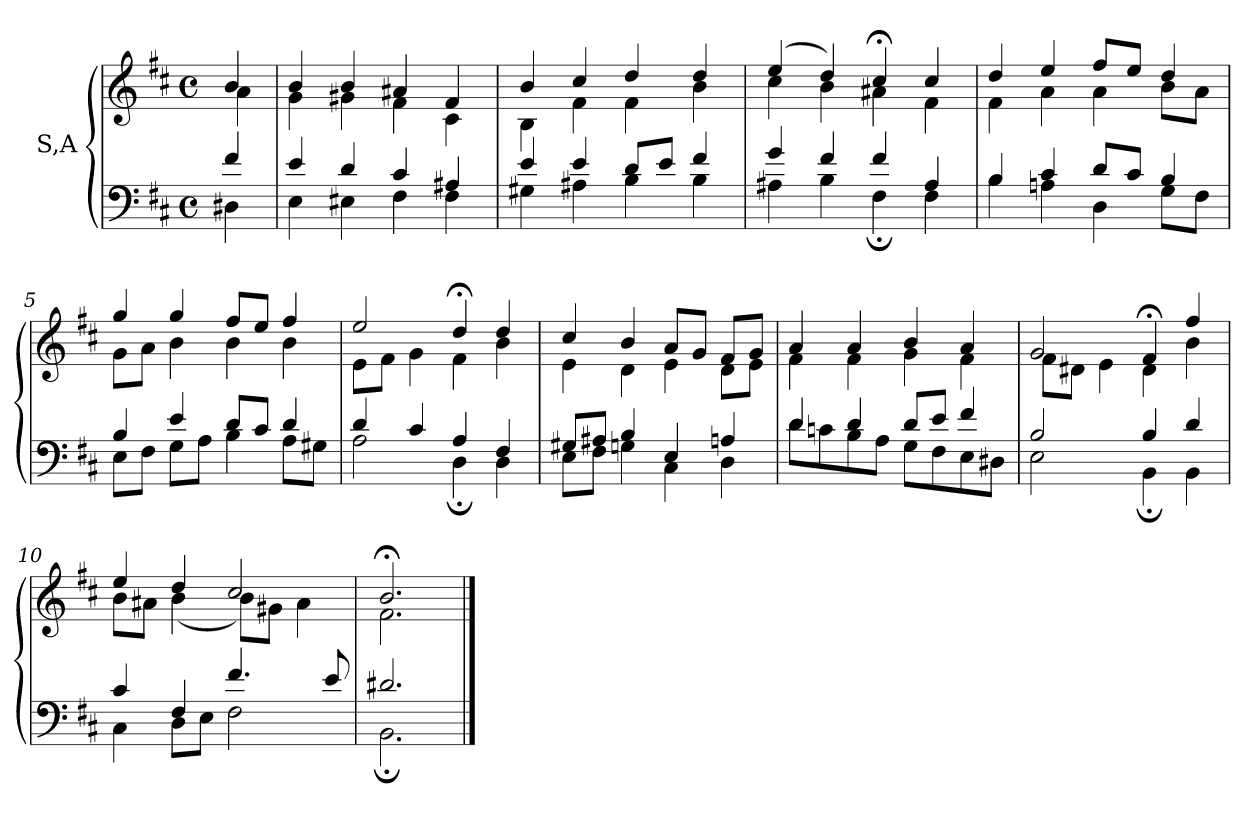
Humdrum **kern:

**kern	**kern
*part1	*part1
*staff2	*staff1
*I"S,A	*
!!LO:LB:g=z
*clefF4	*clefG2
*k[f#c#]	*k[f#c#]
*M4/4	*M4/4
*met(c)	*met(c)
=	=
*^	*^
4f#	4D#X	4b	4a
=1	=1	=1	=1
4e	4E	4b	4g
4d	4E#X	4b	4g#X
4c#	4F#	4a#X	4f#
4A#X	4F#	4f#	4c#
=2	=2	=2	=2
4e	4G#X	4b	4B
4e	4A#X	4cc#	4f#
8dL	4B	4dd	4f#
8eJ	.	.	.
4f#	4B	4dd	4b
=3	=3	=3	=3
4g	4A#X	(>4ee	4cc#
4f#	4B	4dd)	4b
4f#	4F#;	4cc#;<	4a#X
4A#	4F#	4cc#	4f#
=4	=4	=4	=4
4B	4B	4dd	4f#
4c#	4An	4ee	4a
8dL	4D	8ff#L	4a
8c#J	.	8eeJ	.
4B	8GL	4dd	8bL
.	8F#J	.	8aJ
!!LO:LB:g=z	!!
=5	=5	=5	=5
4B	8EL	4gg	8gL
.	8F#J	.	8aJ
4e	8GL	4gg	4b
.	8AJ	.	.
8dL	4B	8ff#L	4b
8c#J	.	8eeJ	.
4d	8AL	4ff#	4b
.	8G#XJ	.	.
=6	=6	=6	=6
4d	2A	2ee	8eL
.	.	.	8f#J
4c#	.	.	4g
4A	4D;	4dd;<	4f#
4F#	4D	4dd	4b
=7	=7	=7	=7
8G#XL	8EL	4cc#	4e
8A#XJ	8F#J	.	.
4B	4Gn	4b	4d
4E	4C#	8aL	4e
.	.	8gJ	.
4An	4D	8f#L	8dL
.	.	8gJ	8eJ
=8	=8	=8	=8
4d	8dL	4a	4f#
.	8cn	.	.
4d	8B	4a	4f#
.	8AJ	.	.
8dL	8GL	4b	4g
8eJ	8F#	.	.
4f#	8E	4a	4f#
.	8D#XJ	.	.
!!LO:LB:g=z	!!
=9	=9	=9	=9
2B	2E	2g	8f#L
.	.	.	8d#XJ
.	.	.	4e
4B	4BB;	4f#;<	4d#
4d	4BB	4ff#	4b
=10	=10	=10	=10
4c#	4C#	4ee	8bL
.	.	.	8a#XJ
4F#	8DL	4dd	(<4b
.	8EJ	.	.
4.f#	2F#	2cc#	8bL)
.	.	.	8g#XJ
.	.	.	4a#
8e	.	.	.
=11	=11	=11	=11
2.d#X	2.BB;	2.b;<	2.f#
*v	*v	*	*
*	*v	*v
==	==
*-	*-
